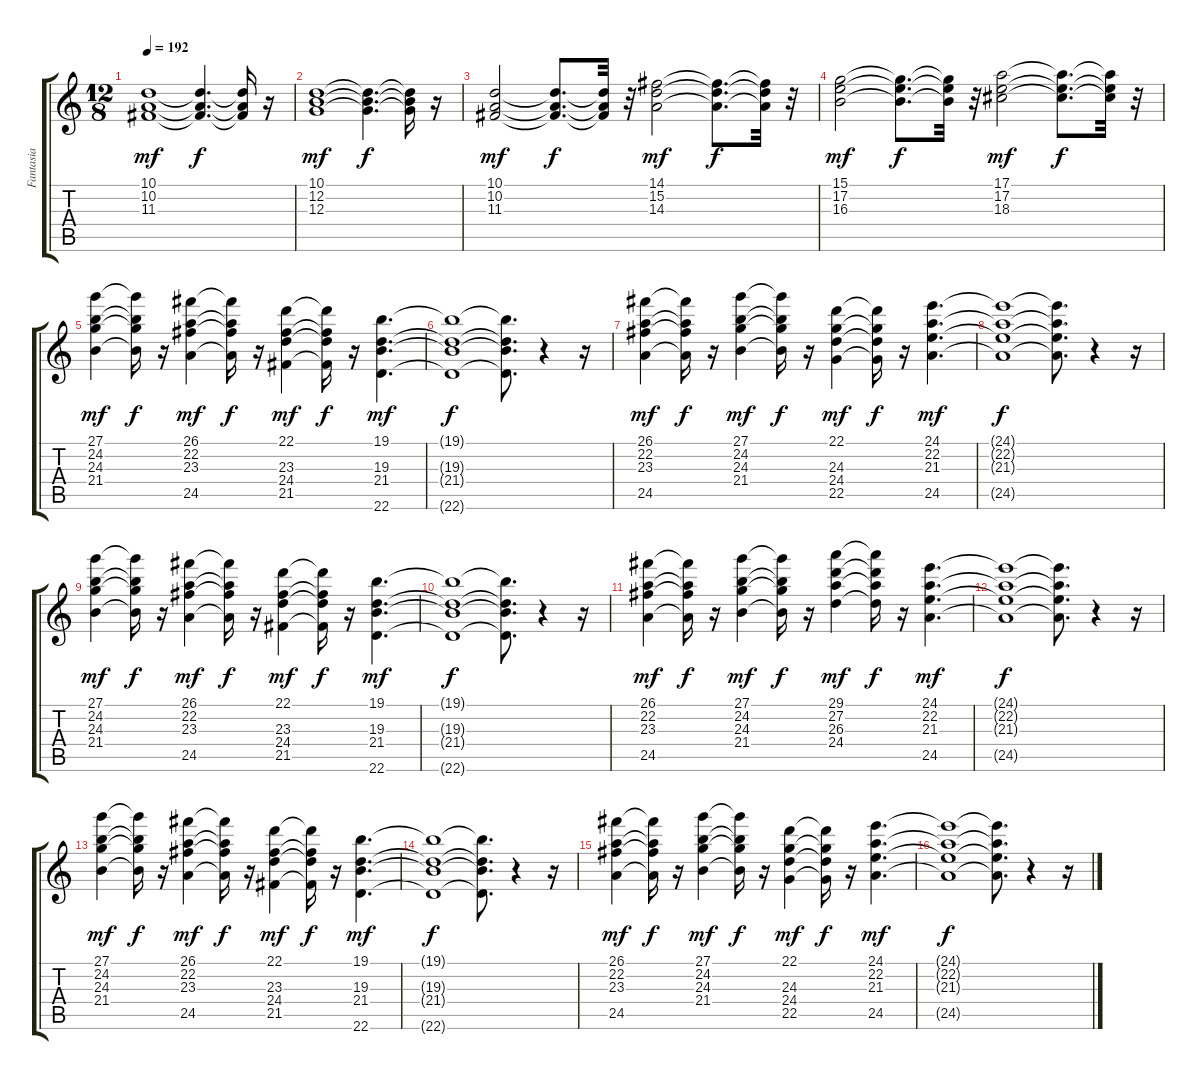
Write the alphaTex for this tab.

\track ("Fantasia" "Fantasia") {instrument pad1newage}
\staff {score tabs}
\tuning (E4 B3 G3 D3 A2 E2) {hide}
\ts (12 8)
\tempo 192
\clef g2
\ks c
(10.1 10.2 11.3).1{dy mf} (10.1{t} 10.2{t} 11.3{t}).4{d dy f} (10.1{t} 10.2{t} 11.3{t}).16 r.16 |
(10.1 12.2 12.3).1{dy mf} (10.1{t} 12.2{t} 12.3{t}).4{d dy f} (10.1{t} 12.2{t} 12.3{t}).16 r.16 |
(10.1 10.2 11.3).2{dy mf} (10.1{t} 10.2{t} 11.3{t}).8{d dy f} (10.1{t} 10.2{t} 11.3{t}).32 r.32 (14.1 15.2 14.3).2{dy mf} (14.1{t} 15.2{t} 14.3{t}).8{d dy f} (14.1{t} 15.2{t} 14.3{t}).32 r.32 |
(15.1 17.2 16.3).2{dy mf} (15.1{t} 17.2{t} 16.3{t}).8{d dy f} (15.1{t} 17.2{t} 16.3{t}).32 r.32 (17.1 17.2 18.3).2{dy mf} (17.1{t} 17.2{t} 18.3{t}).8{d dy f} (17.1{t} 17.2{t} 18.3{t}).32 r.32 |
(27.1 24.2 24.3 21.4).4{dy mf} (27.1{t} 24.2{t} 24.3{t} 21.4{t}).16{dy f} r.16 (26.1 22.2 23.3 24.5).4{dy mf} (26.1{t} 22.2{t} 23.3{t} 24.5{t}).16{dy f} r.16 (22.1 23.3 24.4 21.5).4{dy mf} (22.1{t} 23.3{t} 24.4{t} 21.5{t}).16{dy f} r.16 (19.1 19.3 21.4 22.6).4{d dy mf} |
(19.1{t} 19.3{t} 21.4{t} 22.6{t}).1{dy f} (19.1{t} 19.3{t} 21.4{t} 22.6{t}).8{d} r.4 r.16 |
(26.1 22.2 23.3 24.5).4{dy mf} (26.1{t} 22.2{t} 23.3{t} 24.5{t}).16{dy f} r.16 (27.1 24.2 24.3 21.4).4{dy mf} (27.1{t} 24.2{t} 24.3{t} 21.4{t}).16{dy f} r.16 (22.1 24.3 24.4 22.5).4{dy mf} (22.1{t} 24.3{t} 24.4{t} 22.5{t}).16{dy f} r.16 (24.1 22.2 21.3 24.5).4{d dy mf} |
(24.1{t} 22.2{t} 21.3{t} 24.5{t}).1{dy f} (24.1{t} 22.2{t} 21.3{t} 24.5{t}).8{d} r.4 r.16 |
(27.1 24.2 24.3 21.4).4{dy mf} (27.1{t} 24.2{t} 24.3{t} 21.4{t}).16{dy f} r.16 (26.1 22.2 23.3 24.5).4{dy mf} (26.1{t} 22.2{t} 23.3{t} 24.5{t}).16{dy f} r.16 (22.1 23.3 24.4 21.5).4{dy mf} (22.1{t} 23.3{t} 24.4{t} 21.5{t}).16{dy f} r.16 (19.1 19.3 21.4 22.6).4{d dy mf} |
(19.1{t} 19.3{t} 21.4{t} 22.6{t}).1{dy f} (19.1{t} 19.3{t} 21.4{t} 22.6{t}).8{d} r.4 r.16 |
(26.1 22.2 23.3 24.5).4{dy mf} (26.1{t} 22.2{t} 23.3{t} 24.5{t}).16{dy f} r.16 (27.1 24.2 24.3 21.4).4{dy mf} (27.1{t} 24.2{t} 24.3{t} 21.4{t}).16{dy f} r.16 (29.1 27.2 26.3 24.4).4{dy mf} (29.1{t} 27.2{t} 26.3{t} 24.4{t}).16{dy f} r.16 (24.1 22.2 21.3 24.5).4{d dy mf} |
(24.1{t} 22.2{t} 21.3{t} 24.5{t}).1{dy f} (24.1{t} 22.2{t} 21.3{t} 24.5{t}).8{d} r.4 r.16 |
(27.1 24.2 24.3 21.4).4{dy mf} (27.1{t} 24.2{t} 24.3{t} 21.4{t}).16{dy f} r.16 (26.1 22.2 23.3 24.5).4{dy mf} (26.1{t} 22.2{t} 23.3{t} 24.5{t}).16{dy f} r.16 (22.1 23.3 24.4 21.5).4{dy mf} (22.1{t} 23.3{t} 24.4{t} 21.5{t}).16{dy f} r.16 (19.1 19.3 21.4 22.6).4{d dy mf} |
(19.1{t} 19.3{t} 21.4{t} 22.6{t}).1{dy f} (19.1{t} 19.3{t} 21.4{t} 22.6{t}).8{d} r.4 r.16 |
(26.1 22.2 23.3 24.5).4{dy mf} (26.1{t} 22.2{t} 23.3{t} 24.5{t}).16{dy f} r.16 (27.1 24.2 24.3 21.4).4{dy mf} (27.1{t} 24.2{t} 24.3{t} 21.4{t}).16{dy f} r.16 (22.1 24.3 24.4 22.5).4{dy mf} (22.1{t} 24.3{t} 24.4{t} 22.5{t}).16{dy f} r.16 (24.1 22.2 21.3 24.5).4{d dy mf} |
(24.1{t} 22.2{t} 21.3{t} 24.5{t}).1{dy f} (24.1{t} 22.2{t} 21.3{t} 24.5{t}).8{d} r.4 r.16
